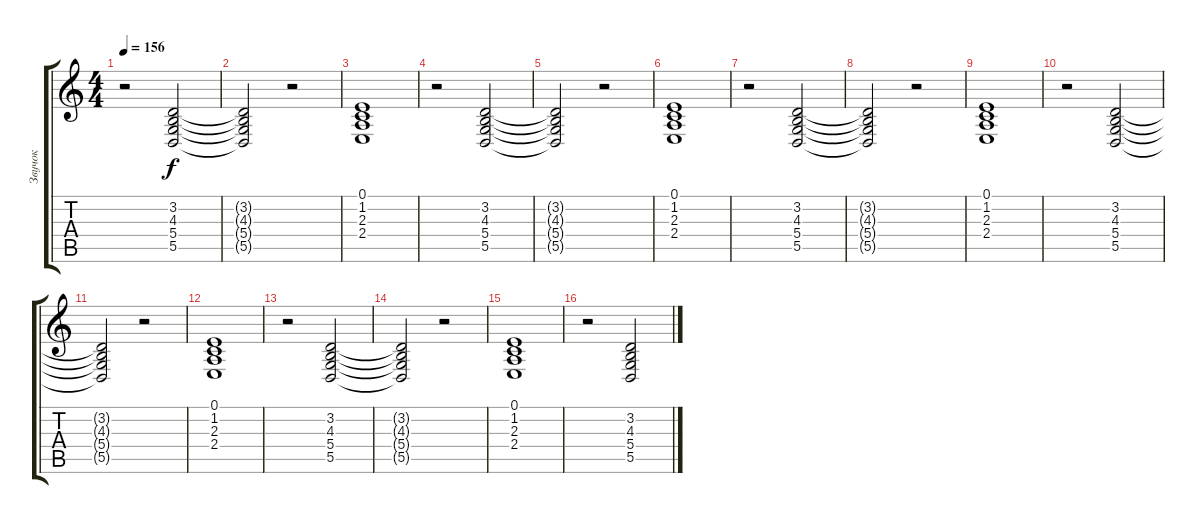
\track ("Звучок" "Звучок") {instrument synthstrings2}
\staff {score tabs}
\tuning (E4 B3 G3 D3 A2 E2) {hide}
\ts (4 4)
\tempo 156
\clef g2
\ks c
r.2{dy f} (3.2 4.3 5.4 5.5).2 |
(3.2{t} 4.3{t} 5.4{t} 5.5{t}).2 r.2 |
(0.1 1.2 2.3 2.4).1 |
r.2 (3.2 4.3 5.4 5.5).2 |
(3.2{t} 4.3{t} 5.4{t} 5.5{t}).2 r.2 |
(0.1 1.2 2.3 2.4).1 |
r.2 (3.2 4.3 5.4 5.5).2 |
(3.2{t} 4.3{t} 5.4{t} 5.5{t}).2 r.2 |
(0.1 1.2 2.3 2.4).1 |
r.2 (3.2 4.3 5.4 5.5).2 |
(3.2{t} 4.3{t} 5.4{t} 5.5{t}).2 r.2 |
(0.1 1.2 2.3 2.4).1 |
r.2 (3.2 4.3 5.4 5.5).2 |
(3.2{t} 4.3{t} 5.4{t} 5.5{t}).2 r.2 |
(0.1 1.2 2.3 2.4).1 |
r.2 (3.2 4.3 5.4 5.5).2
